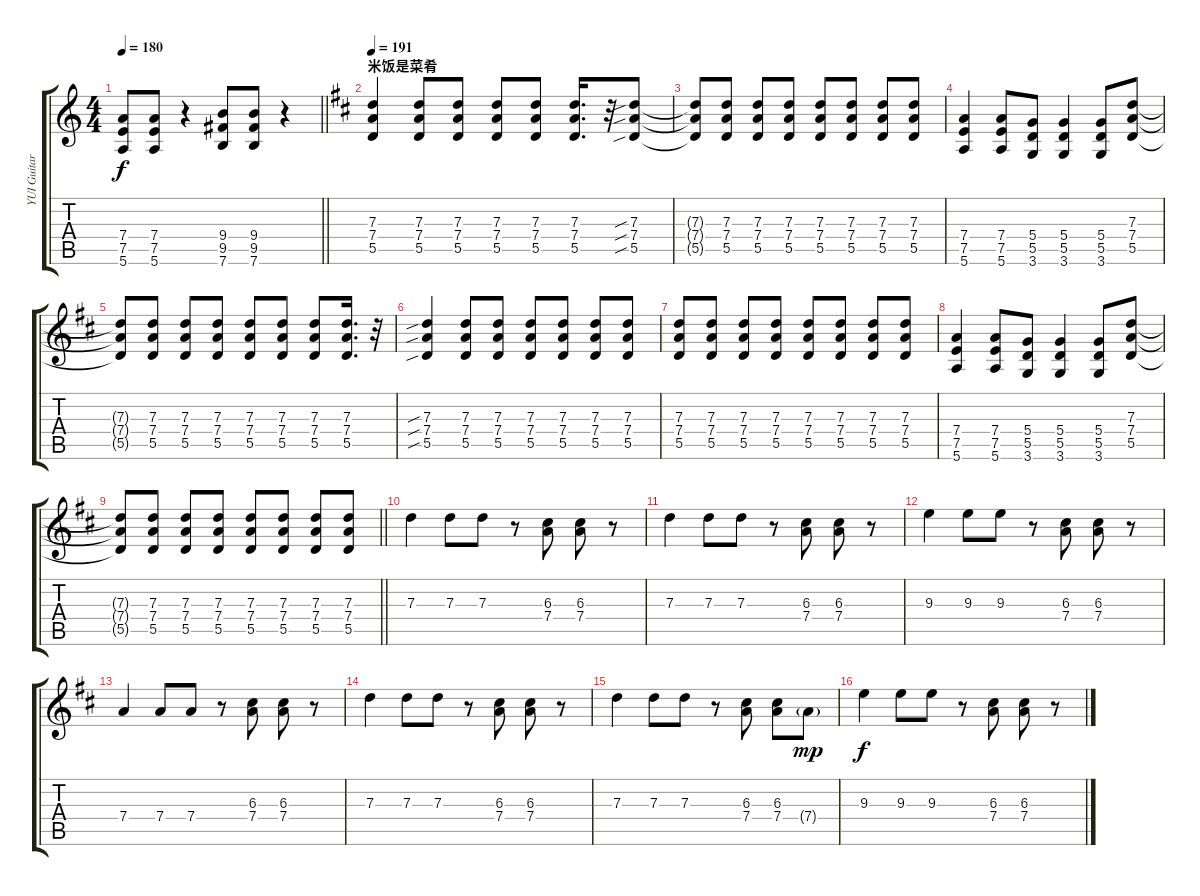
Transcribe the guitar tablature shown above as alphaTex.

\track ("YUI Guitar" "YUI Guitar") {instrument overdrivenguitar}
\staff {score tabs}
\tuning (E4 B3 G3 D3 A2 E2) {hide}
\ts (4 4)
\tempo 180
\clef g2
\barLineRight lightlight
\ks c
(7.4 7.5 5.6).8{dy f} (7.4 7.5 5.6).8 r.4 (9.4 9.5 7.6).8 (9.4 9.5 7.6).8 r.4 |
\section ("" "米饭是菜肴")
\tempo 191
\ks d
(7.3 7.4 5.5).4 (7.3 7.4 5.5).8 (7.3 7.4 5.5).8 (7.3 7.4 5.5).8 (7.3 7.4 5.5).8 (7.3 7.4 5.5).16{d} r.32 (7.3{sib} 7.4{sib} 5.5{sib}).8 |
(7.3{t} 7.4{t} 5.5{t}).8 (7.3 7.4 5.5).8 (7.3 7.4 5.5).8 (7.3 7.4 5.5).8 (7.3 7.4 5.5).8 (7.3 7.4 5.5).8 (7.3 7.4 5.5).8 (7.3 7.4 5.5).8 |
(7.4 7.5 5.6).4 (7.4 7.5 5.6).8 (5.4 5.5 3.6).8 (5.4 5.5 3.6).4 (5.4 5.5 3.6).8 (7.3 7.4 5.5).8 |
(7.3{t} 7.4{t} 5.5{t}).8 (7.3 7.4 5.5).8 (7.3 7.4 5.5).8 (7.3 7.4 5.5).8 (7.3 7.4 5.5).8 (7.3 7.4 5.5).8 (7.3 7.4 5.5).8 (7.3 7.4 5.5).16{d} r.32 |
(7.3{sib} 7.4{sib} 5.5{sib}).4 (7.3 7.4 5.5).8 (7.3 7.4 5.5).8 (7.3 7.4 5.5).8 (7.3 7.4 5.5).8 (7.3 7.4 5.5).8 (7.3 7.4 5.5).8 |
(7.3 7.4 5.5).8 (7.3 7.4 5.5).8 (7.3 7.4 5.5).8 (7.3 7.4 5.5).8 (7.3 7.4 5.5).8 (7.3 7.4 5.5).8 (7.3 7.4 5.5).8 (7.3 7.4 5.5).8 |
(7.4 7.5 5.6).4 (7.4 7.5 5.6).8 (5.4 5.5 3.6).8 (5.4 5.5 3.6).4 (5.4 5.5 3.6).8 (7.3 7.4 5.5).8 |
\barLineRight lightlight
(7.3{t} 7.4{t} 5.5{t}).8 (7.3 7.4 5.5).8 (7.3 7.4 5.5).8 (7.3 7.4 5.5).8 (7.3 7.4 5.5).8 (7.3 7.4 5.5).8 (7.3 7.4 5.5).8 (7.3 7.4 5.5).8 |
7.3.4 7.3.8 7.3.8 r.8 (6.3 7.4).8 (6.3 7.4).8 r.8 |
7.3.4 7.3.8 7.3.8 r.8 (6.3 7.4).8 (6.3 7.4).8 r.8 |
9.3.4 9.3.8 9.3.8 r.8 (6.3 7.4).8 (6.3 7.4).8 r.8 |
7.4.4 7.4.8 7.4.8 r.8 (6.3 7.4).8 (6.3 7.4).8 r.8 |
7.3.4 7.3.8 7.3.8 r.8 (6.3 7.4).8 (6.3 7.4).8 r.8 |
7.3.4 7.3.8 7.3.8 r.8 (6.3 7.4).8 (6.3 7.4).8 7.4{g}.8{dy mp} |
9.3.4{dy f} 9.3.8 9.3.8 r.8 (6.3 7.4).8 (6.3 7.4).8 r.8
